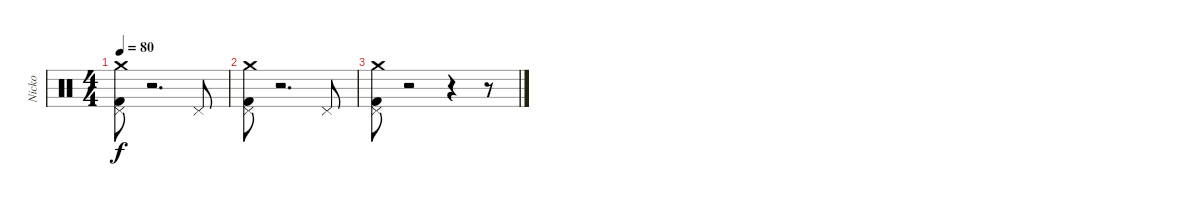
\track ("Nicko" "Nicko") {instrument percussion}
\staff {score}
\articulation defaults
\ts (4 4)
\tempo 80
\clef neutral
\ks c
("Kick (hit) 2" "Pedal Hi-Hat (hit)" "Crash medium (hit)").8{dy f} r.2{d} "Pedal Hi-Hat (hit)".8 |
("Kick (hit) 2" "Pedal Hi-Hat (hit)" "Crash medium (hit)").8 r.2{d} "Pedal Hi-Hat (hit)".8 |
("Kick (hit) 2" "Pedal Hi-Hat (hit)" "Crash medium (hit)").8 r.2 r.4 r.8
